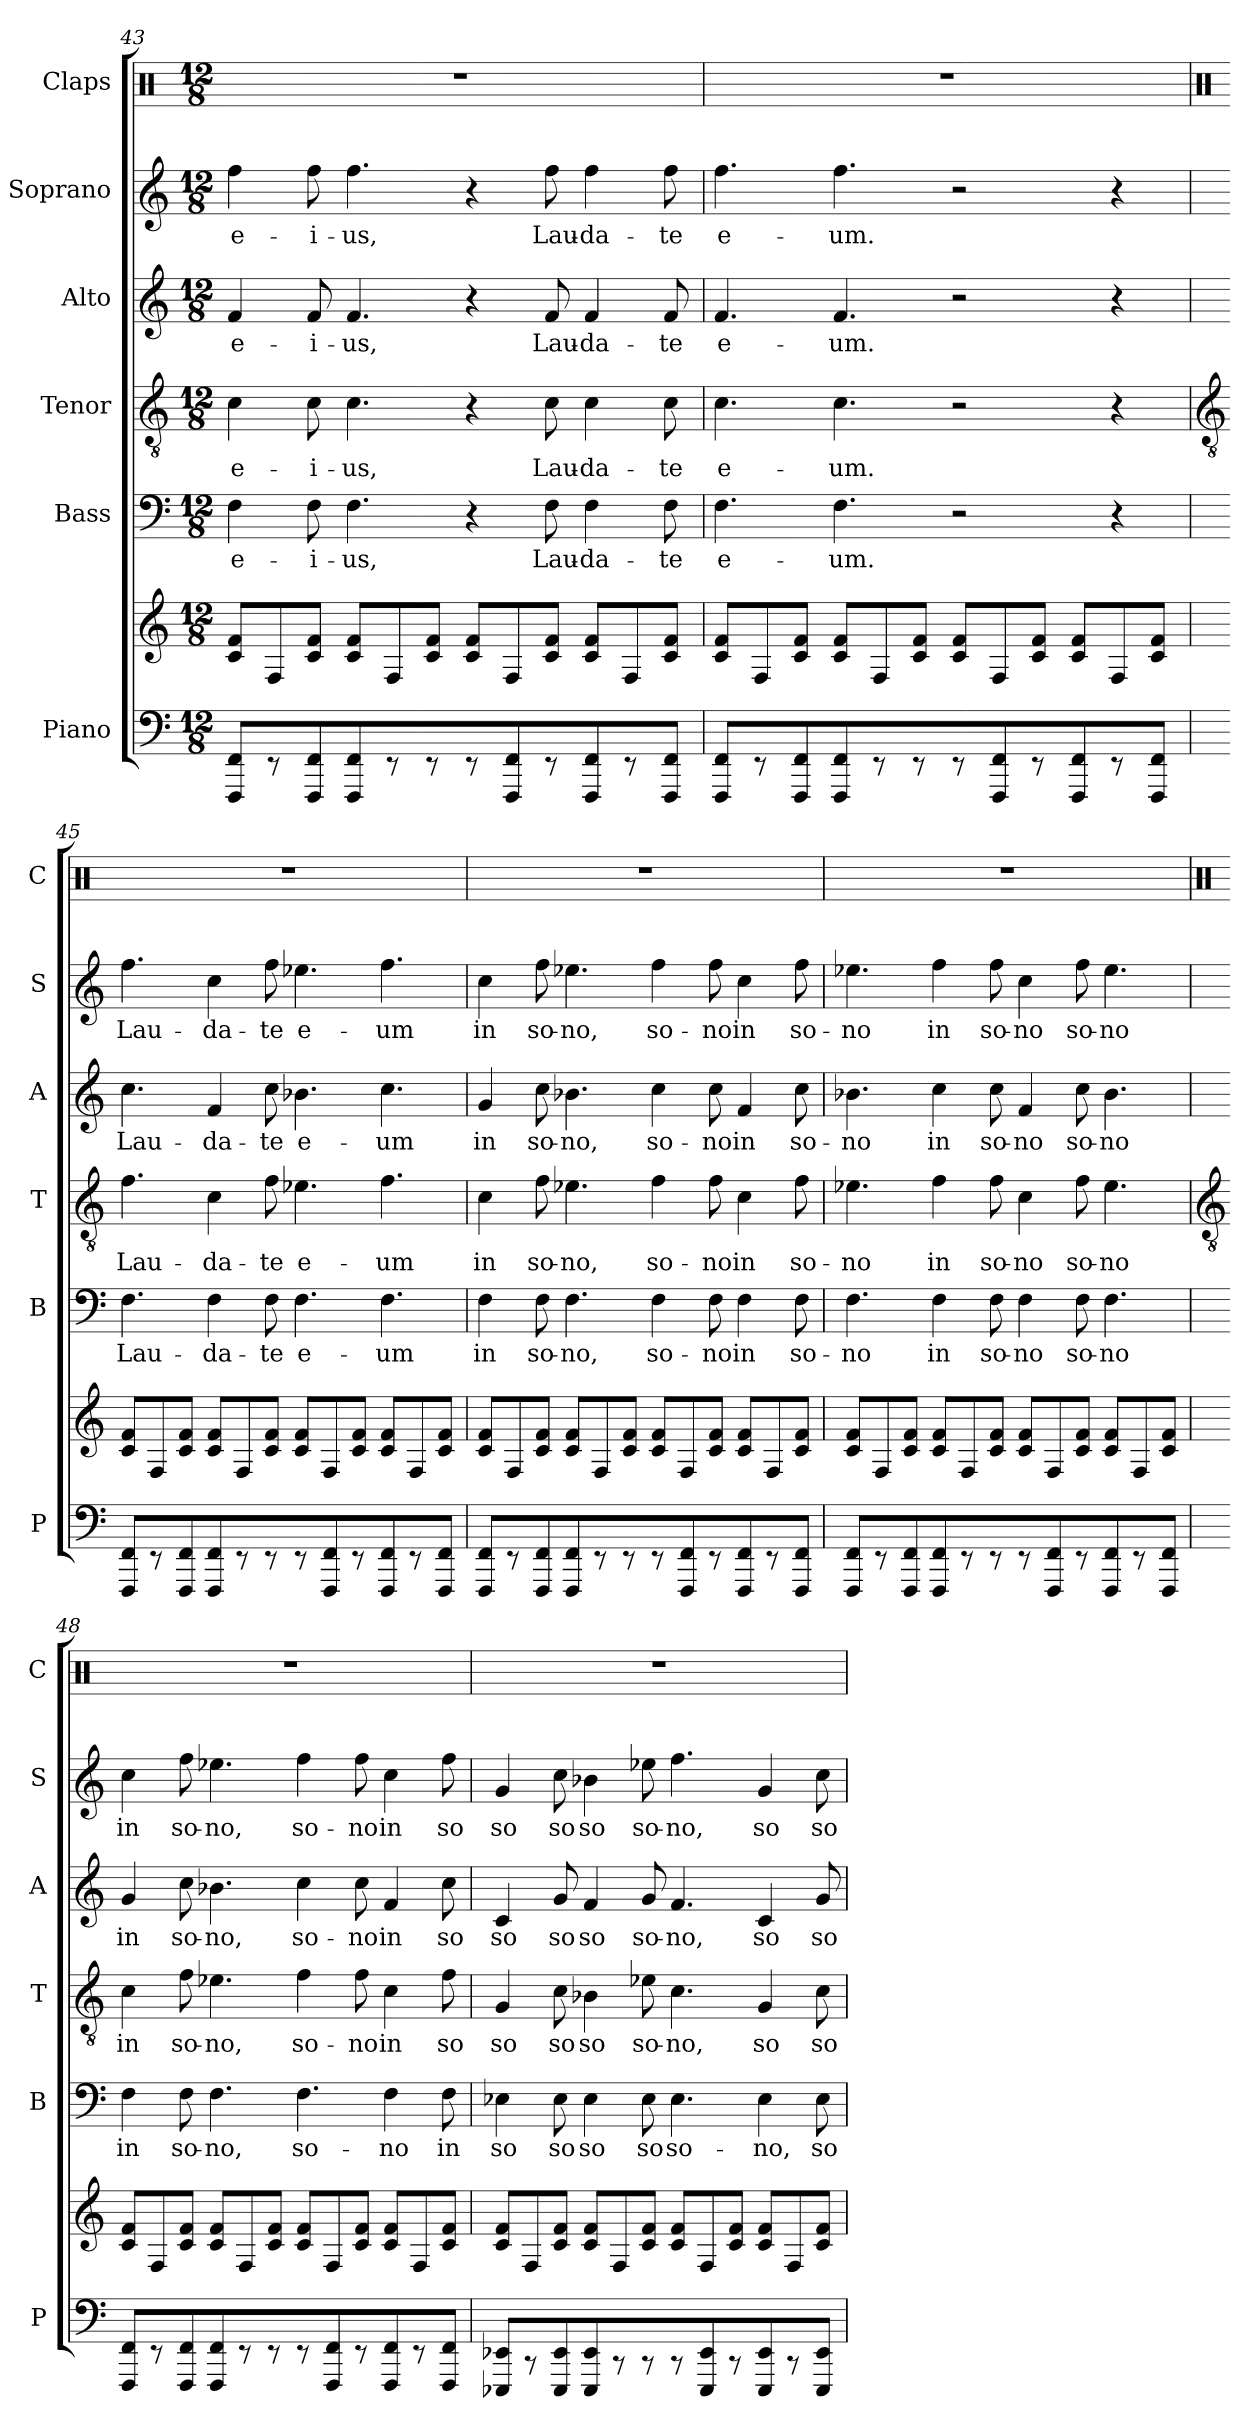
**kern	**kern	**kern	**text	**kern	**text	**kern	**text	**kern	**text	**kern
*part6	*part6	*part5	*part5	*part4	*part4	*part3	*part3	*part2	*part2	*part1
*staff7	*staff6	*staff5	*staff5	*staff4	*staff4	*staff3	*staff3	*staff2	*staff2	*staff1
*I"Piano	*	*I"Bass	*	*I"Tenor	*	*I"Alto	*	*I"Soprano	*	*I"Claps
*I'P	*	*I'B	*	*I'T	*	*I'A	*	*I'S	*	*I'C
*clefF4	*clefG2	*clefF4	*	*clefGv2	*	*clefG2	*	*clefG2	*	*clefX
*	*	*	*	*	*	*	*	*	*	*ITrd14c24
*k[]	*k[]	*k[]	*	*k[]	*	*k[]	*	*k[]	*	*k[]
*C:	*C:	*C:	*	*C:	*	*C:	*	*C:	*	*C:
*M12/8	*M12/8	*M12/8	*	*M12/8	*	*M12/8	*	*M12/8	*	*M12/8
=43	=43	=43	=43	=43	=43	=43	=43	=43	=43	=43
!	!	!	!LO:LY:b	!	!LO:LY:b	!	!LO:LY:b	!	!LO:LY:b	!LO:N:vis=1
8FFF 8FF	8c 8fL	4F	e-	4c	e-	4f	e-	4ff	e-	1.r
8r	8F	.	.	.	.	.	.	.	.	.
!	!	!	!LO:LY:b	!	!LO:LY:b	!	!LO:LY:b	!	!LO:LY:b	!
8FFF 8FF	8c 8fJ	8F	-i-	8c	-i-	8f	-i-	8ff	-i-	.
!	!	!	!LO:LY:b	!	!LO:LY:b	!	!LO:LY:b	!	!LO:LY:b	!
8FFF 8FF	8c 8fL	4.F	-us,	4.c	-us,	4.f	-us,	4.ff	-us,	.
8r	8F	.	.	.	.	.	.	.	.	.
8r	8c 8fJ	.	.	.	.	.	.	.	.	.
8r	8c 8fL	4r	.	4r	.	4r	.	4r	.	.
8FFF 8FF	8F	.	.	.	.	.	.	.	.	.
!	!	!	!LO:LY:b	!	!LO:LY:b	!	!LO:LY:b	!	!LO:LY:b	!
8r	8c 8fJ	8F	Lau-	8c	Lau-	8f	Lau-	8ff	Lau-	.
!	!	!	!LO:LY:b	!	!LO:LY:b	!	!LO:LY:b	!	!LO:LY:b	!
8FFF 8FF	8c 8fL	4F	-da-	4c	-da-	4f	-da-	4ff	-da-	.
8r	8F	.	.	.	.	.	.	.	.	.
!	!	!	!LO:LY:b	!	!LO:LY:b	!	!LO:LY:b	!	!LO:LY:b	!
8FFF 8FFJ	8c 8fJ	8F	-te	8c	-te	8f	-te	8ff	-te	.
=44	=44	=44	=44	=44	=44	=44	=44	=44	=44	=44
!	!	!	!LO:LY:b	!	!LO:LY:b	!	!LO:LY:b	!	!LO:LY:b	!LO:N:vis=1
8FFF 8FF	8c 8fL	4.F	e-	4.c	e-	4.f	e-	4.ff	e-	1.r
8r	8F	.	.	.	.	.	.	.	.	.
8FFF 8FF	8c 8fJ	.	.	.	.	.	.	.	.	.
!	!	!	!LO:LY:b	!	!LO:LY:b	!	!LO:LY:b	!	!LO:LY:b	!
8FFF 8FF	8c 8fL	4.F	-um.	4.c	-um.	4.f	-um.	4.ff	-um.	.
8r	8F	.	.	.	.	.	.	.	.	.
8r	8c 8fJ	.	.	.	.	.	.	.	.	.
8r	8c 8fL	2r	.	2r	.	2r	.	2r	.	.
8FFF 8FF	8F	.	.	.	.	.	.	.	.	.
8r	8c 8fJ	.	.	.	.	.	.	.	.	.
8FFF 8FF	8c 8fL	.	.	.	.	.	.	.	.	.
8r	8F	4r	.	4r	.	4r	.	4r	.	.
8FFF 8FFJ	8c 8fJ	.	.	.	.	.	.	.	.	.
!!LO:LB:g=z
=45	=45	=45	=45	=45	=45	=45	=45	=45	=45	=45
*	*	*	*	*clefGv2	*	*	*	*	*	*clefX
!	!	!	!LO:LY:b	!	!LO:LY:b	!	!LO:LY:b	!	!LO:LY:b	!LO:N:vis=1
8FFF 8FF	8c 8fL	4.F	Lau-	4.f	Lau-	4.cc	Lau-	4.ff	Lau-	1.r
8r	8F	.	.	.	.	.	.	.	.	.
8FFF 8FF	8c 8fJ	.	.	.	.	.	.	.	.	.
!	!	!	!LO:LY:b	!	!LO:LY:b	!	!LO:LY:b	!	!LO:LY:b	!
8FFF 8FF	8c 8fL	4F	-da-	4c	-da-	4f	-da-	4cc	-da-	.
8r	8F	.	.	.	.	.	.	.	.	.
!	!	!	!LO:LY:b	!	!LO:LY:b	!	!LO:LY:b	!	!LO:LY:b	!
8r	8c 8fJ	8F	-te	8f	-te	8cc	-te	8ff	-te	.
!	!	!	!LO:LY:b	!	!LO:LY:b	!	!LO:LY:b	!	!LO:LY:b	!
8r	8c 8fL	4.F	e-	4.e-X	e-	4.b-X	e-	4.ee-X	e-	.
8FFF 8FF	8F	.	.	.	.	.	.	.	.	.
8r	8c 8fJ	.	.	.	.	.	.	.	.	.
!	!	!	!LO:LY:b	!	!LO:LY:b	!	!LO:LY:b	!	!LO:LY:b	!
8FFF 8FF	8c 8fL	4.F	-um	4.f	-um	4.cc	-um	4.ff	-um	.
8r	8F	.	.	.	.	.	.	.	.	.
8FFF 8FFJ	8c 8fJ	.	.	.	.	.	.	.	.	.
=46	=46	=46	=46	=46	=46	=46	=46	=46	=46	=46
!	!	!	!LO:LY:b	!	!LO:LY:b	!	!LO:LY:b	!	!LO:LY:b	!LO:N:vis=1
8FFF 8FF	8c 8fL	4F	in	4c	in	4g	in	4cc	in	1.r
8r	8F	.	.	.	.	.	.	.	.	.
!	!	!	!LO:LY:b	!	!LO:LY:b	!	!LO:LY:b	!	!LO:LY:b	!
8FFF 8FF	8c 8fJ	8F	so-	8f	so-	8cc	so-	8ff	so-	.
!	!	!	!LO:LY:b	!	!LO:LY:b	!	!LO:LY:b	!	!LO:LY:b	!
8FFF 8FF	8c 8fL	4.F	-no,	4.e-X	-no,	4.b-X	-no,	4.ee-X	-no,	.
8r	8F	.	.	.	.	.	.	.	.	.
8r	8c 8fJ	.	.	.	.	.	.	.	.	.
!	!	!	!LO:LY:b	!	!LO:LY:b	!	!LO:LY:b	!	!LO:LY:b	!
8r	8c 8fL	4F	so-	4f	so-	4cc	so-	4ff	so-	.
8FFF 8FF	8F	.	.	.	.	.	.	.	.	.
!	!	!	!LO:LY:b	!	!LO:LY:b	!	!LO:LY:b	!	!LO:LY:b	!
8r	8c 8fJ	8F	-no	8f	-no	8cc	-no	8ff	-no	.
!	!	!	!LO:LY:b	!	!LO:LY:b	!	!LO:LY:b	!	!LO:LY:b	!
8FFF 8FF	8c 8fL	4F	in	4c	in	4f	in	4cc	in	.
8r	8F	.	.	.	.	.	.	.	.	.
!	!	!	!LO:LY:b	!	!LO:LY:b	!	!LO:LY:b	!	!LO:LY:b	!
8FFF 8FFJ	8c 8fJ	8F	so-	8f	so-	8cc	so-	8ff	so-	.
=47	=47	=47	=47	=47	=47	=47	=47	=47	=47	=47
!	!	!	!LO:LY:b	!	!LO:LY:b	!	!LO:LY:b	!	!LO:LY:b	!LO:N:vis=1
8FFF 8FF	8c 8fL	4.F	-no	4.e-X	-no	4.b-X	-no	4.ee-X	-no	1.r
8r	8F	.	.	.	.	.	.	.	.	.
8FFF 8FF	8c 8fJ	.	.	.	.	.	.	.	.	.
!	!	!	!LO:LY:b	!	!LO:LY:b	!	!LO:LY:b	!	!LO:LY:b	!
8FFF 8FF	8c 8fL	4F	in	4f	in	4cc	in	4ff	in	.
8r	8F	.	.	.	.	.	.	.	.	.
!	!	!	!LO:LY:b	!	!LO:LY:b	!	!LO:LY:b	!	!LO:LY:b	!
8r	8c 8fJ	8F	so-	8f	so-	8cc	so-	8ff	so-	.
!	!	!	!LO:LY:b	!	!LO:LY:b	!	!LO:LY:b	!	!LO:LY:b	!
8r	8c 8fL	4F	-no	4c	-no	4f	-no	4cc	-no	.
8FFF 8FF	8F	.	.	.	.	.	.	.	.	.
!	!	!	!LO:LY:b	!	!LO:LY:b	!	!LO:LY:b	!	!LO:LY:b	!
8r	8c 8fJ	8F	so-	8f	so-	8cc	so-	8ff	so-	.
!	!	!	!LO:LY:b	!	!LO:LY:b	!	!LO:LY:b	!	!LO:LY:b	!
8FFF 8FF	8c 8fL	4.F	-no	4.e-	-no	4.b-	-no	4.ee-	-no	.
8r	8F	.	.	.	.	.	.	.	.	.
8FFF 8FFJ	8c 8fJ	.	.	.	.	.	.	.	.	.
!!LO:LB:g=z
=48	=48	=48	=48	=48	=48	=48	=48	=48	=48	=48
*	*	*	*	*clefGv2	*	*	*	*	*	*clefX
!	!	!	!LO:LY:b	!	!LO:LY:b	!	!LO:LY:b	!	!LO:LY:b	!LO:N:vis=1
8FFF 8FF	8c 8fL	4F	in	4c	in	4g	in	4cc	in	1.r
8r	8F	.	.	.	.	.	.	.	.	.
!	!	!	!LO:LY:b	!	!LO:LY:b	!	!LO:LY:b	!	!LO:LY:b	!
8FFF 8FF	8c 8fJ	8F	so-	8f	so-	8cc	so-	8ff	so-	.
!	!	!	!LO:LY:b	!	!LO:LY:b	!	!LO:LY:b	!	!LO:LY:b	!
8FFF 8FF	8c 8fL	4.F	-no,	4.e-X	-no,	4.b-X	-no,	4.ee-X	-no,	.
8r	8F	.	.	.	.	.	.	.	.	.
8r	8c 8fJ	.	.	.	.	.	.	.	.	.
!	!	!	!LO:LY:b	!	!LO:LY:b	!	!LO:LY:b	!	!LO:LY:b	!
8r	8c 8fL	4.F	so-	4f	so-	4cc	so-	4ff	so-	.
8FFF 8FF	8F	.	.	.	.	.	.	.	.	.
!	!	!	!	!	!LO:LY:b	!	!LO:LY:b	!	!LO:LY:b	!
8r	8c 8fJ	.	.	8f	-no	8cc	-no	8ff	-no	.
!	!	!	!LO:LY:b	!	!LO:LY:b	!	!LO:LY:b	!	!LO:LY:b	!
8FFF 8FF	8c 8fL	4F	-no	4c	in	4f	in	4cc	in	.
8r	8F	.	.	.	.	.	.	.	.	.
!	!	!	!LO:LY:b	!	!LO:LY:b	!	!LO:LY:b	!	!LO:LY:b	!
8FFF 8FFJ	8c 8fJ	8F	in	8f	so	8cc	so	8ff	so	.
=49	=49	=49	=49	=49	=49	=49	=49	=49	=49	=49
!	!	!	!LO:LY:b	!	!LO:LY:b	!	!LO:LY:b	!	!LO:LY:b	!LO:N:vis=1
8EEE-X 8EE-X	8c 8fL	4E-X	so	4G	so	4c	so	4g	so	1.r
8r	8F	.	.	.	.	.	.	.	.	.
!	!	!	!LO:LY:b	!	!LO:LY:b	!	!LO:LY:b	!	!LO:LY:b	!
8EEE- 8EE-	8c 8fJ	8E-	so	8c	so	8g	so	8cc	so	.
!	!	!	!LO:LY:b	!	!LO:LY:b	!	!LO:LY:b	!	!LO:LY:b	!
8EEE- 8EE-	8c 8fL	4E-	so	4B-X	so	4f	so	4b-X	so	.
8r	8F	.	.	.	.	.	.	.	.	.
!	!	!	!LO:LY:b	!	!LO:LY:b	!	!LO:LY:b	!	!LO:LY:b	!
8r	8c 8fJ	8E-	so	8e-X	so-	8g	so-	8ee-X	so-	.
!	!	!	!LO:LY:b	!	!LO:LY:b	!	!LO:LY:b	!	!LO:LY:b	!
8r	8c 8fL	4.E-	so-	4.c	-no,	4.f	-no,	4.ff	-no,	.
8EEE- 8EE-	8F	.	.	.	.	.	.	.	.	.
8r	8c 8fJ	.	.	.	.	.	.	.	.	.
!	!	!	!LO:LY:b	!	!LO:LY:b	!	!LO:LY:b	!	!LO:LY:b	!
8EEE- 8EE-	8c 8fL	4E-	-no,	4G	so	4c	so	4g	so	.
8r	8F	.	.	.	.	.	.	.	.	.
!	!	!	!LO:LY:b	!	!LO:LY:b	!	!LO:LY:b	!	!LO:LY:b	!
8EEE- 8EE-J	8c 8fJ	8E-	so	8c	so	8g	so	8cc	so	.
=	=	=	=	=	=	=	=	=	=	=
*-	*-	*-	*-	*-	*-	*-	*-	*-	*-	*-
